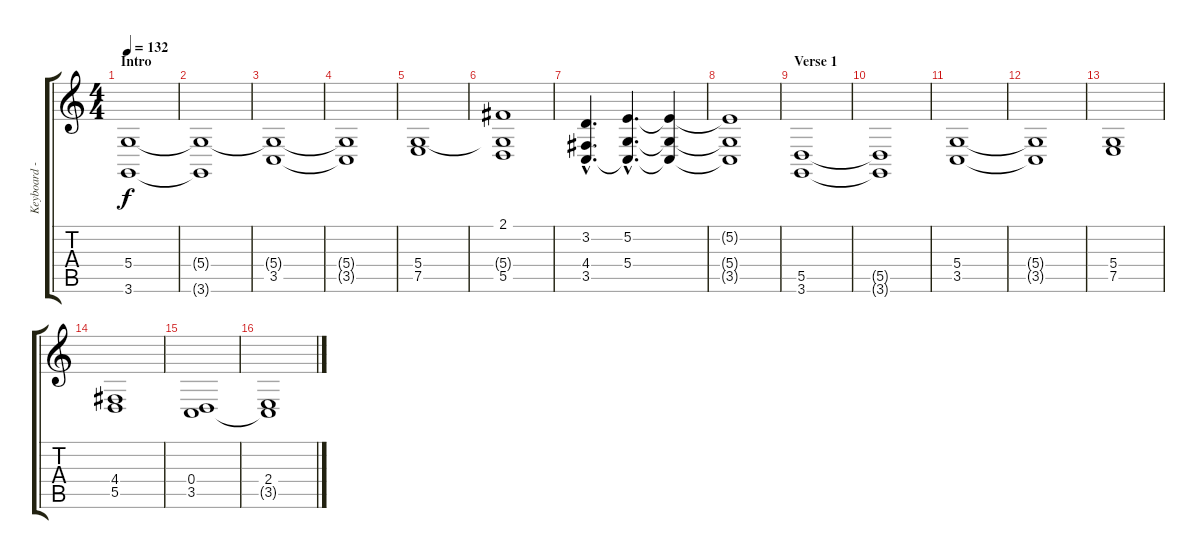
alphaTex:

\track ("Keyboard - Strings" "Keyboard -") {instrument synthstrings2}
\staff {score tabs}
\tuning (E4 B3 G3 D3 A2 E2) {hide}
\ts (4 4)
\section ("" "Intro")
\tempo 132
\clef g2
\ks c
(5.4 3.6).1{dy f instrument synthstrings2} |
(5.4{t} 3.6{t}).1 |
(5.4{t} 3.5).1 |
(5.4{t} 3.5{t}).1 |
(5.4 7.5).1 |
(2.1 5.4{t} 5.5).1 |
(3.2{hac} 4.4{hac} 3.5{hac}).4{d} (5.2{hac} 5.4{hac} 3.5{hac t}).4{d} (5.2{t} 5.4{t} 3.5{t}).4 |
(5.2{t} 5.4{t} 3.5{t}).1 |
\section ("" "Verse 1")
(5.5 3.6).1 |
(5.5{t} 3.6{t}).1 |
(5.4 3.5).1 |
(5.4{t} 3.5{t}).1 |
(5.4 7.5).1 |
(4.4 5.5).1 |
(0.4 3.5).1 |
(2.4 3.5{t}).1
